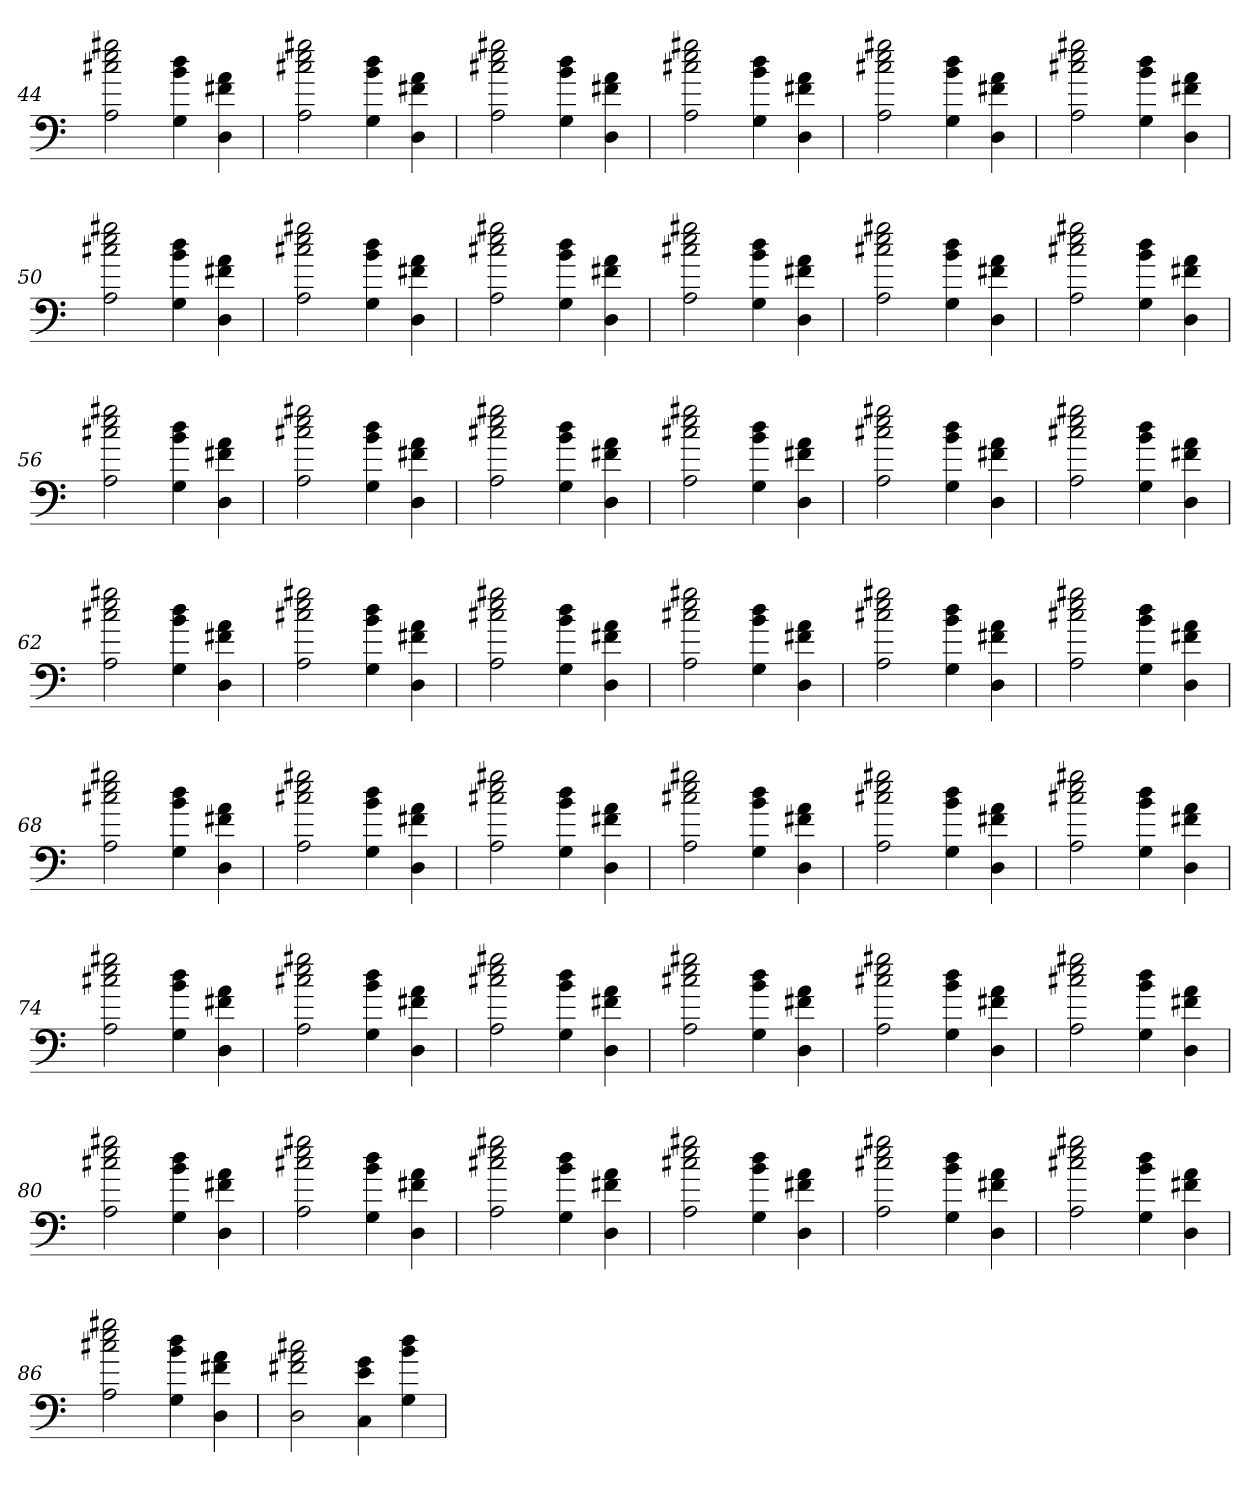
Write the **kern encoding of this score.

**kern
*part1
*staff1
=44
2A 2cc#X 2ee 2gg#X
4G 4b 4dd
4D 4f#X 4a
=45
2A 2cc#X 2ee 2gg#X
4G 4b 4dd
4D 4f#X 4a
=46
2A 2cc#X 2ee 2gg#X
4G 4b 4dd
4D 4f#X 4a
=47
2A 2cc#X 2ee 2gg#X
4G 4b 4dd
4D 4f#X 4a
=48
2A 2cc#X 2ee 2gg#X
4G 4b 4dd
4D 4f#X 4a
=49
2A 2cc#X 2ee 2gg#X
4G 4b 4dd
4D 4f#X 4a
=50
2A 2cc#X 2ee 2gg#X
4G 4b 4dd
4D 4f#X 4a
=51
2A 2cc#X 2ee 2gg#X
4G 4b 4dd
4D 4f#X 4a
=52
2A 2cc#X 2ee 2gg#X
4G 4b 4dd
4D 4f#X 4a
=53
2A 2cc#X 2ee 2gg#X
4G 4b 4dd
4D 4f#X 4a
=54
2A 2cc#X 2ee 2gg#X
4G 4b 4dd
4D 4f#X 4a
=55
2A 2cc#X 2ee 2gg#X
4G 4b 4dd
4D 4f#X 4a
=56
2A 2cc#X 2ee 2gg#X
4G 4b 4dd
4D 4f#X 4a
=57
2A 2cc#X 2ee 2gg#X
4G 4b 4dd
4D 4f#X 4a
=58
2A 2cc#X 2ee 2gg#X
4G 4b 4dd
4D 4f#X 4a
=59
2A 2cc#X 2ee 2gg#X
4G 4b 4dd
4D 4f#X 4a
=60
2A 2cc#X 2ee 2gg#X
4G 4b 4dd
4D 4f#X 4a
=61
2A 2cc#X 2ee 2gg#X
4G 4b 4dd
4D 4f#X 4a
=62
2A 2cc#X 2ee 2gg#X
4G 4b 4dd
4D 4f#X 4a
=63
2A 2cc#X 2ee 2gg#X
4G 4b 4dd
4D 4f#X 4a
=64
2A 2cc#X 2ee 2gg#X
4G 4b 4dd
4D 4f#X 4a
=65
2A 2cc#X 2ee 2gg#X
4G 4b 4dd
4D 4f#X 4a
=66
2A 2cc#X 2ee 2gg#X
4G 4b 4dd
4D 4f#X 4a
=67
2A 2cc#X 2ee 2gg#X
4G 4b 4dd
4D 4f#X 4a
=68
2A 2cc#X 2ee 2gg#X
4G 4b 4dd
4D 4f#X 4a
=69
2A 2cc#X 2ee 2gg#X
4G 4b 4dd
4D 4f#X 4a
=70
2A 2cc#X 2ee 2gg#X
4G 4b 4dd
4D 4f#X 4a
=71
2A 2cc#X 2ee 2gg#X
4G 4b 4dd
4D 4f#X 4a
=72
2A 2cc#X 2ee 2gg#X
4G 4b 4dd
4D 4f#X 4a
=73
2A 2cc#X 2ee 2gg#X
4G 4b 4dd
4D 4f#X 4a
=74
2A 2cc#X 2ee 2gg#X
4G 4b 4dd
4D 4f#X 4a
=75
2A 2cc#X 2ee 2gg#X
4G 4b 4dd
4D 4f#X 4a
=76
2A 2cc#X 2ee 2gg#X
4G 4b 4dd
4D 4f#X 4a
=77
2A 2cc#X 2ee 2gg#X
4G 4b 4dd
4D 4f#X 4a
=78
2A 2cc#X 2ee 2gg#X
4G 4b 4dd
4D 4f#X 4a
=79
2A 2cc#X 2ee 2gg#X
4G 4b 4dd
4D 4f#X 4a
=80
2A 2cc#X 2ee 2gg#X
4G 4b 4dd
4D 4f#X 4a
=81
2A 2cc#X 2ee 2gg#X
4G 4b 4dd
4D 4f#X 4a
=82
2A 2cc#X 2ee 2gg#X
4G 4b 4dd
4D 4f#X 4a
=83
2A 2cc#X 2ee 2gg#X
4G 4b 4dd
4D 4f#X 4a
=84
2A 2cc#X 2ee 2gg#X
4G 4b 4dd
4D 4f#X 4a
=85
2A 2cc#X 2ee 2gg#X
4G 4b 4dd
4D 4f#X 4a
=86
2A 2cc#X 2ee 2gg#X
4G 4b 4dd
4D 4f#X 4a
=87
2D 2f#X 2a 2cc#X
4C 4e 4g
4G 4b 4dd
=
*-
